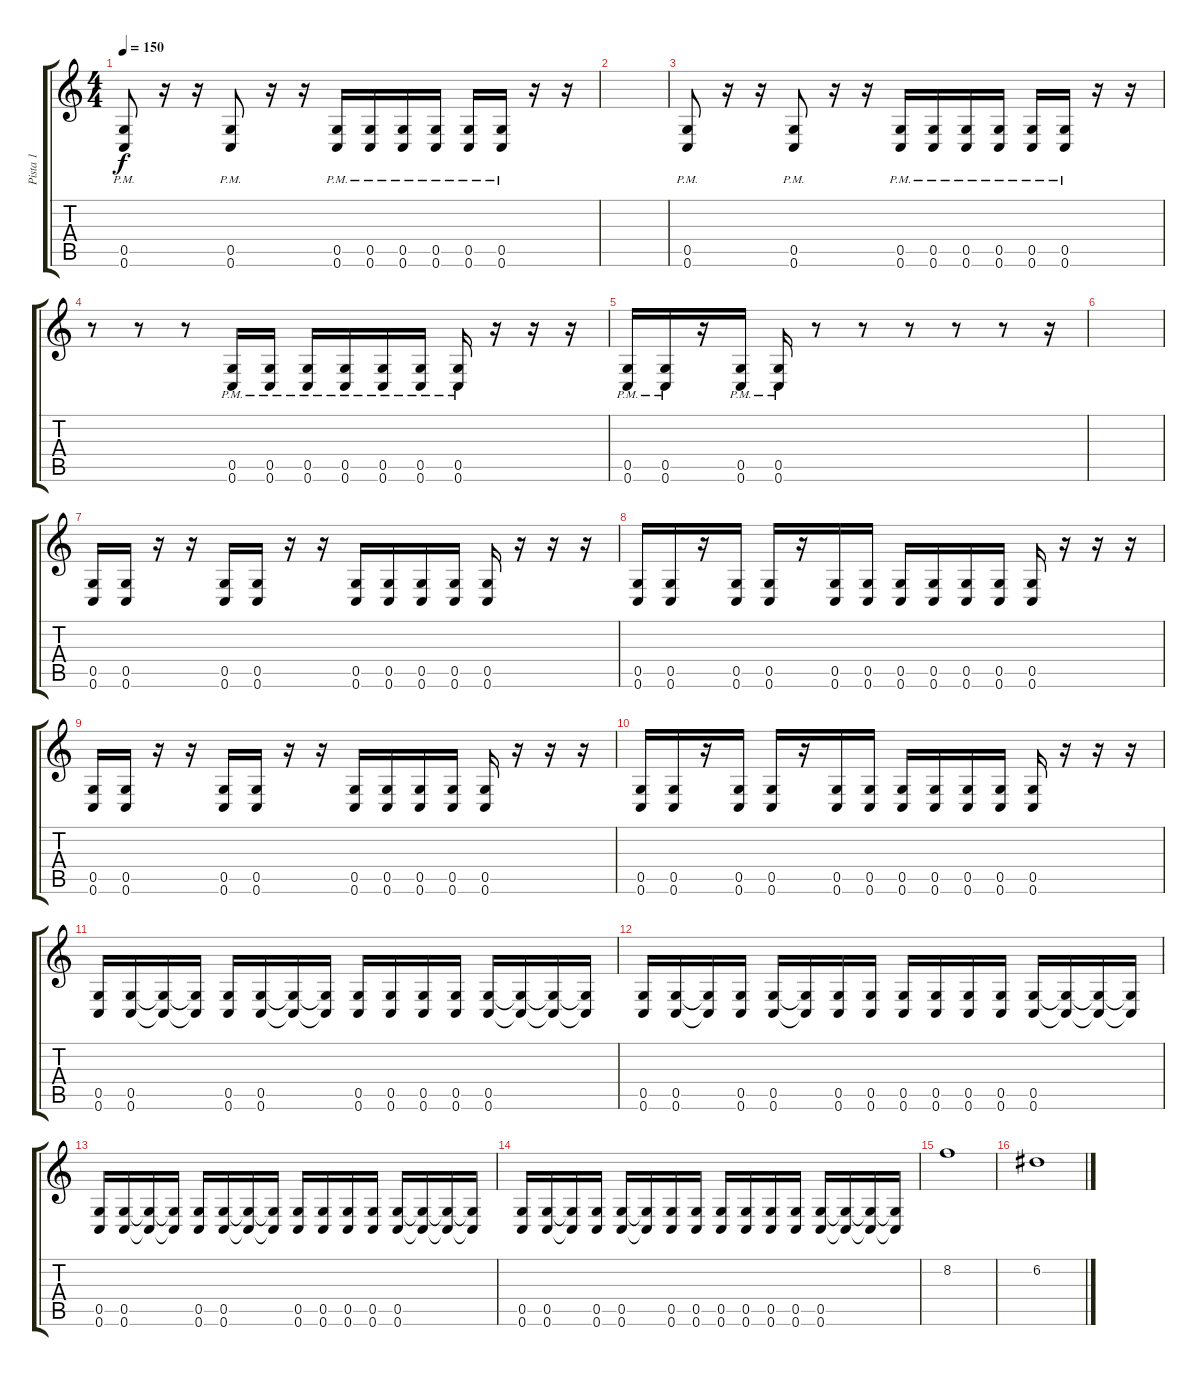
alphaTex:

\track ("Pista 1" "Pista 1") {instrument distortionguitar}
\staff {score tabs}
\tuning (D4 A3 F3 C3 G2 C2) {hide}
\ts (4 4)
\tempo 150
\clef g2
\ks c
(0.5{pm} 0.6{pm}).8{dy f} r.16 r.16 (0.5{pm} 0.6{pm}).8 r.16 r.16 (0.5{pm} 0.6{pm}).16 (0.5{pm} 0.6{pm}).16 (0.5{pm} 0.6{pm}).16 (0.5{pm} 0.6{pm}).16 (0.5{pm} 0.6{pm}).16 (0.5{pm} 0.6{pm}).16 r.16 r.16 |
|
(0.5{pm} 0.6{pm}).8 r.16 r.16 (0.5{pm} 0.6{pm}).8 r.16 r.16 (0.5{pm} 0.6{pm}).16 (0.5{pm} 0.6{pm}).16 (0.5{pm} 0.6{pm}).16 (0.5{pm} 0.6{pm}).16 (0.5{pm} 0.6{pm}).16 (0.5{pm} 0.6{pm}).16 r.16 r.16 |
r.8 r.8 r.8 (0.5{pm} 0.6{pm}).16 (0.5{pm} 0.6{pm}).16 (0.5{pm} 0.6{pm}).16 (0.5{pm} 0.6{pm}).16 (0.5{pm} 0.6{pm}).16 (0.5{pm} 0.6{pm}).16 (0.5{pm} 0.6{pm}).16 r.16 r.16 r.16 |
(0.5{pm} 0.6{pm}).16 (0.5{pm} 0.6{pm}).16 r.16 (0.5{pm} 0.6{pm}).16 (0.5{pm} 0.6{pm}).16 r.8 r.8 r.8 r.8 r.8 r.16 |
|
(0.5 0.6).16 (0.5 0.6).16 r.16 r.16 (0.5 0.6).16 (0.5 0.6).16 r.16 r.16 (0.5 0.6).16 (0.5 0.6).16 (0.5 0.6).16 (0.5 0.6).16 (0.5 0.6).16 r.16 r.16 r.16 |
(0.5 0.6).16 (0.5 0.6).16 r.16 (0.5 0.6).16 (0.5 0.6).16 r.16 (0.5 0.6).16 (0.5 0.6).16 (0.5 0.6).16 (0.5 0.6).16 (0.5 0.6).16 (0.5 0.6).16 (0.5 0.6).16 r.16 r.16 r.16 |
(0.5 0.6).16 (0.5 0.6).16 r.16 r.16 (0.5 0.6).16 (0.5 0.6).16 r.16 r.16 (0.5 0.6).16 (0.5 0.6).16 (0.5 0.6).16 (0.5 0.6).16 (0.5 0.6).16 r.16 r.16 r.16 |
(0.5 0.6).16 (0.5 0.6).16 r.16 (0.5 0.6).16 (0.5 0.6).16 r.16 (0.5 0.6).16 (0.5 0.6).16 (0.5 0.6).16 (0.5 0.6).16 (0.5 0.6).16 (0.5 0.6).16 (0.5 0.6).16 r.16 r.16 r.16 |
(0.5 0.6).16 (0.5 0.6).16 (0.5{t} 0.6{t}).16 (0.5{t} 0.6{t}).16 (0.5 0.6).16 (0.5 0.6).16 (0.5{t} 0.6{t}).16 (0.5{t} 0.6{t}).16 (0.5 0.6).16 (0.5 0.6).16 (0.5 0.6).16 (0.5 0.6).16 (0.5 0.6).16 (0.5{t} 0.6{t}).16 (0.5{t} 0.6{t}).16 (0.5{t} 0.6{t}).16 |
(0.5 0.6).16 (0.5 0.6).16 (0.5{t} 0.6{t}).16 (0.5 0.6).16 (0.5 0.6).16 (0.5{t} 0.6{t}).16 (0.5 0.6).16 (0.5 0.6).16 (0.5 0.6).16 (0.5 0.6).16 (0.5 0.6).16 (0.5 0.6).16 (0.5 0.6).16 (0.5{t} 0.6{t}).16 (0.5{t} 0.6{t}).16 (0.5{t} 0.6{t}).16 |
(0.5 0.6).16 (0.5 0.6).16 (0.5{t} 0.6{t}).16 (0.5{t} 0.6{t}).16 (0.5 0.6).16 (0.5 0.6).16 (0.5{t} 0.6{t}).16 (0.5{t} 0.6{t}).16 (0.5 0.6).16 (0.5 0.6).16 (0.5 0.6).16 (0.5 0.6).16 (0.5 0.6).16 (0.5{t} 0.6{t}).16 (0.5{t} 0.6{t}).16 (0.5{t} 0.6{t}).16 |
(0.5 0.6).16 (0.5 0.6).16 (0.5{t} 0.6{t}).16 (0.5 0.6).16 (0.5 0.6).16 (0.5{t} 0.6{t}).16 (0.5 0.6).16 (0.5 0.6).16 (0.5 0.6).16 (0.5 0.6).16 (0.5 0.6).16 (0.5 0.6).16 (0.5 0.6).16 (0.5{t} 0.6{t}).16 (0.5{t} 0.6{t}).16 (0.5{t} 0.6{t}).16 |
8.2.1 |
6.2.1
